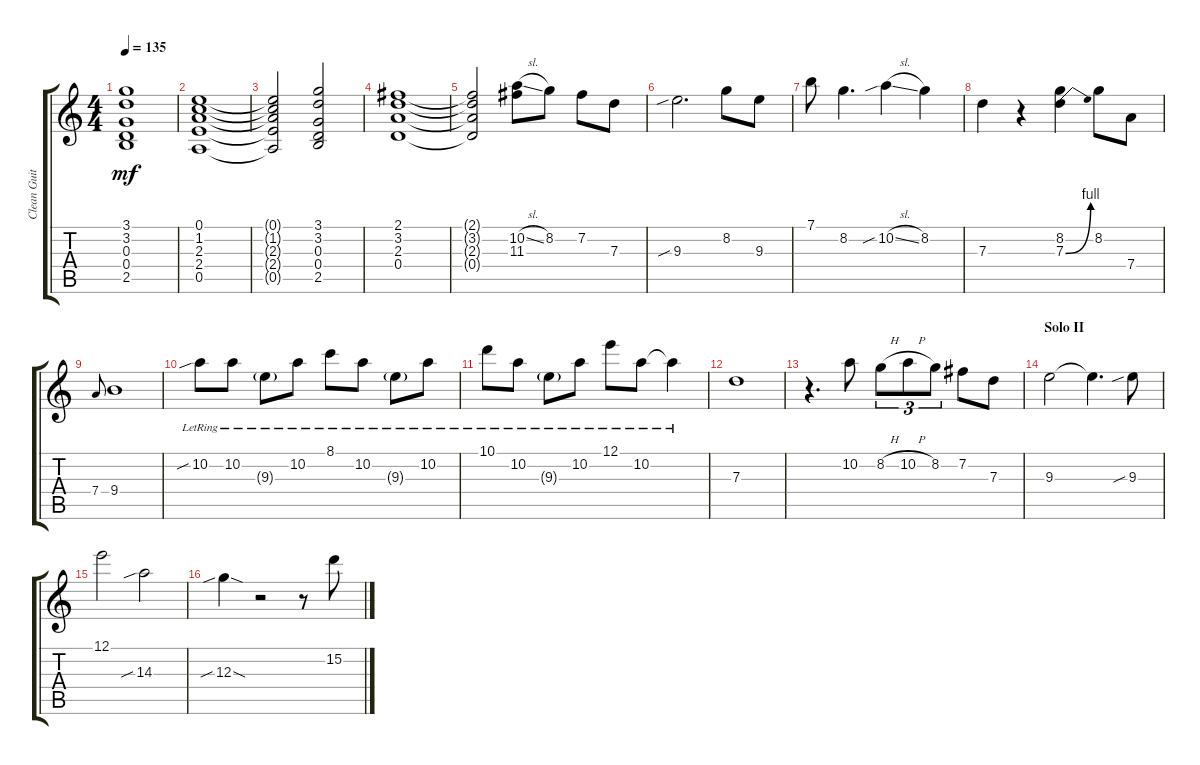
\track ("Clean Guitar (R)" "Clean Guit") {instrument electricguitarclean}
\staff {score tabs}
\tuning (E4 B3 G3 D3 A2 D2) {hide}
\ts (4 4)
\tempo 135
\clef g2
\ks c
(3.1{t} 3.2{t} 0.3{t} 0.4{t} 2.5{t}).1{dy mf} |
(0.1 1.2 2.3 2.4 0.5).1 |
(0.1{t} 1.2{t} 2.3{t} 2.4{t} 0.5{t}).2 (3.1 3.2 0.3 0.4 2.5).2 |
(2.1 3.2 2.3 0.4).1 |
(2.1{t} 3.2{t} 2.3{t} 0.4{t}).2 (10.2{sl} 11.3).8 8.2.8 7.2.8 7.3.8 |
9.3{sib}.2{d} 8.2.8 9.3.8 |
7.1.8 8.2.4{d} 10.2{sib sl}.4 8.2.4 |
7.3.4 r.4 (8.2 7.3{be (bend 0 0 60 4)}).4 8.2.8 7.4.8 |
7.4.8{gr onbeat} 9.4.1 |
10.2{sib lr}.8 10.2{lr}.8 9.3{g lr}.8 10.2{lr}.8 8.1{lr}.8 10.2{lr}.8 9.3{g lr}.8 10.2{lr}.8 |
10.1{lr}.8 10.2{lr}.8 9.3{g lr}.8 10.2{lr}.8 12.1{lr}.8 10.2{lr}.8 10.2{lr t}.4 |
7.3.1 |
r.4{d} 10.2.8 8.2{h}.8{tu (3 2)} 10.2{h}.8{tu (3 2)} 8.2.8{tu (3 2)} 7.2.8 7.3.8 |
\section ("" "Solo II")
9.3.2 9.3{t}.4{d} 9.3{sib}.8 |
12.1.2 14.3{sib}.2 |
12.3{sib sod}.4 r.2 r.8 15.2.8
